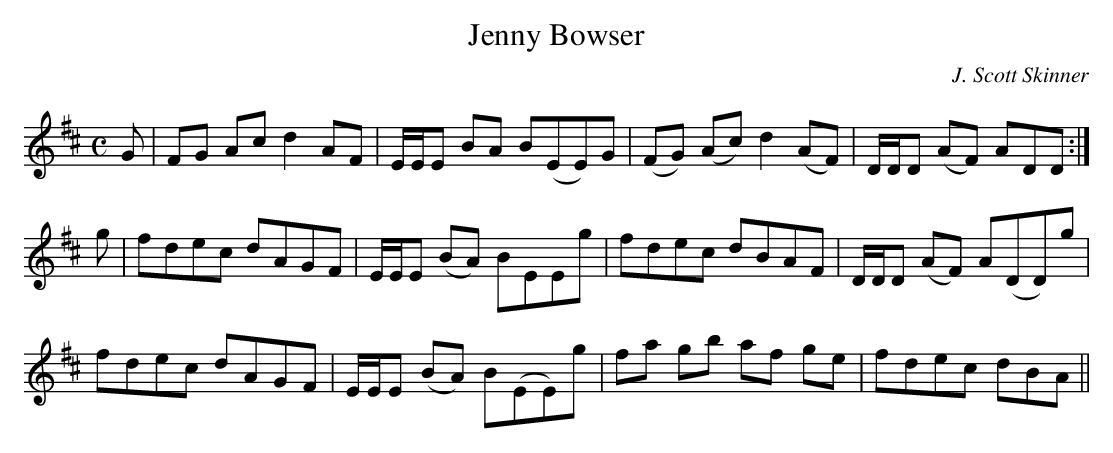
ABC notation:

X:1
T:Jenny Bowser
C:J. Scott Skinner
M:C
L:1/8
K:D
G|FG Ac d2 AF|E/E/E BA B(EE)G|(FG) (Ac) d2 (AF)|D/D/D (AF) ADD:|
g|fdec dAGF|E/E/E (BA) BEEg|fdec dBAF|D/D/D (AF) A(DD)g|
fdec dAGF|E/E/E (BA) B(EE)g|fa gb af ge|fdec dBA||
